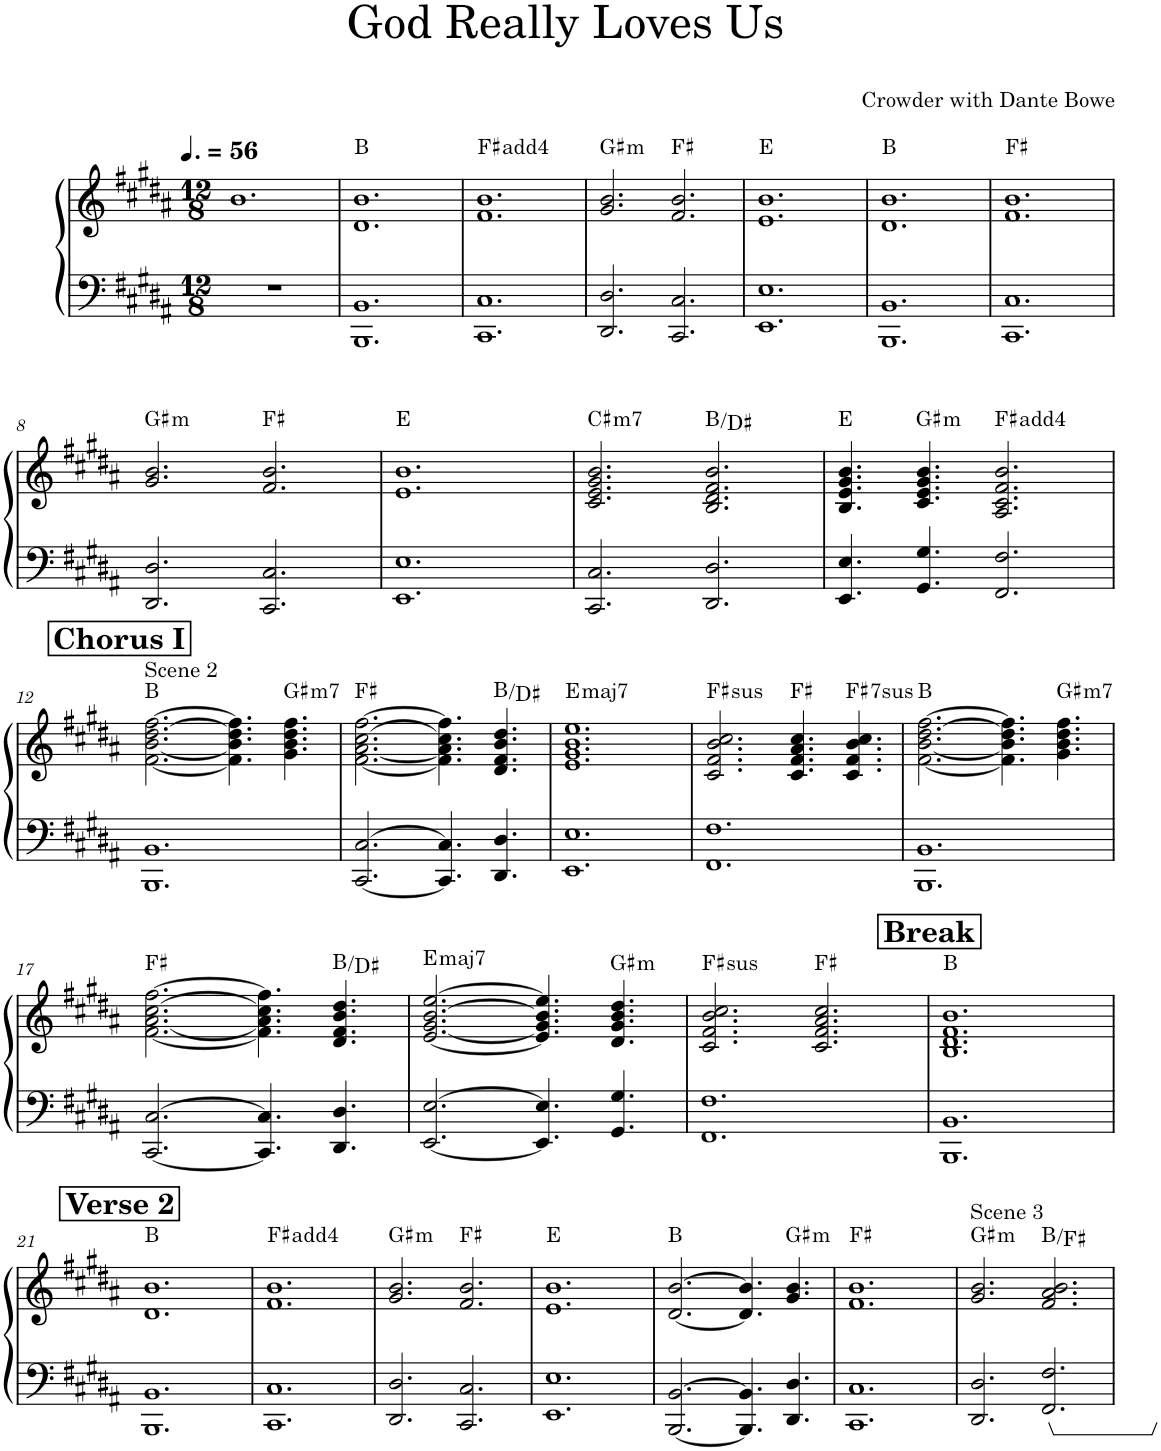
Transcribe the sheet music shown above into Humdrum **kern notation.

**kern	**kern	**harte
*part1	*part1	*part1
*staff2	*staff1	*
*I"Atmosphere Synthesizer	*	*
*I'Synth.	*	*
*clefF4	*clefG2	*
*k[f#c#g#d#a#]	*k[f#c#g#d#a#]	*
*M12/8	*M12/8	*
*MM84	*MM84	*
=1	=1	=1
1.r	1.b	.
=2	=2	=2
1.BBB 1.BB	1.d# 1.b	B:maj
=3	=3	=3
1.CC# 1.C#	1.f# 1.b	F#:maj(4)
=4	=4	=4
!	!	!LO:H:kt=m
2.DD#/ 2.D#/	2.g#/ 2.b/	G#:min
2.CC#/ 2.C#/	2.f#/ 2.b/	F#:maj
=5	=5	=5
1.EE 1.E	1.e 1.b	E:maj
=6	=6	=6
1.BBB 1.BB	1.d# 1.b	B:maj
=7	=7	=7
1.CC# 1.C#	1.f# 1.b	F#:maj
!!LO:LB:g=z
=8	=8	=8
!	!	!LO:H:kt=m
2.DD#/ 2.D#/	2.g#/ 2.b/	G#:min
2.CC#/ 2.C#/	2.f#/ 2.b/	F#:maj
=9	=9	=9
1.EE 1.E	1.e 1.b	E:maj
=10	=10	=10
!	!	!LO:H:kt=m7
2.CC#/ 2.C#/	2.c#/ 2.e/ 2.g#/ 2.b/	C#:min7
2.DD#/ 2.D#/	2.B/ 2.d#/ 2.f#/ 2.b/	B:maj/3
=11	=11	=11
4.EE/ 4.E/	4.B/ 4.e/ 4.g#/ 4.b/	E:maj
!	!	!LO:H:kt=m
4.GG#/ 4.G#/	4.c#/ 4.e/ 4.g#/ 4.b/	G#:min
2.FF#/ 2.F#/	2.A#/ 2.c#/ 2.f#/ 2.b/	F#:maj(4)
!!LO:LB:g=z
!!LO:REH:place=s1:a:B:cj:fs=14:t=Chorus I
=12	=12	=12
!	!LO:TX:a:t=Scene 2	!
1.BBB 1.BB	[2.f#\ [2.b\ [2.dd#\ [2.ff#\	B:maj
.	4.f#\] 4.b\] 4.dd#\] 4.ff#\]	.
!	!	!LO:H:kt=m7
.	4.g#\ 4.b\ 4.dd#\ 4.ff#\	G#:min7
=13	=13	=13
[2.CC#/ [2.C#/	[2.f#\ [2.a#\ [2.cc#\ [2.ff#\	F#:maj
4.CC#/] 4.C#/]	4.f#\] 4.a#\] 4.cc#\] 4.ff#\]	.
4.DD#/ 4.D#/	4.d#/ 4.f#/ 4.b/ 4.dd#/	B:maj/3
=14	=14	=14
!	!	!LO:H:kt=maj7
1.EE 1.E	1.e 1.g# 1.b 1.ee	E:maj7
=15	=15	=15
!	!	!LO:H:kt=sus
1.FF# 1.F#	2.c#/ 2.f#/ 2.b/ 2.cc#/	F#:sus4
.	4.c#/ 4.f#/ 4.a#/ 4.cc#/	F#:maj
!	!	!LO:H:kt=7sus
.	4.c#/ 4.f#/ 4.b/ 4.cc#/	F#:sus4(7)
=16	=16	=16
1.BBB 1.BB	[2.f#\ [2.b\ [2.dd#\ [2.ff#\	B:maj
.	4.f#\] 4.b\] 4.dd#\] 4.ff#\]	.
!	!	!LO:H:kt=m7
.	4.g#\ 4.b\ 4.dd#\ 4.ff#\	G#:min7
!!LO:LB:g=z
=17	=17	=17
[2.CC#/ [2.C#/	[2.f#\ [2.a#\ [2.cc#\ [2.ff#\	F#:maj
4.CC#/] 4.C#/]	4.f#\] 4.a#\] 4.cc#\] 4.ff#\]	.
4.DD#/ 4.D#/	4.d#/ 4.f#/ 4.b/ 4.dd#/	B:maj/3
=18	=18	=18
!	!	!LO:H:kt=maj7
[2.EE/ [2.E/	[2.e/ [2.g#/ [2.b/ [2.ee/	E:maj7
4.EE/] 4.E/]	4.e/] 4.g#/] 4.b/] 4.ee/]	.
!	!	!LO:H:kt=m
4.GG#/ 4.G#/	4.d#/ 4.g#/ 4.b/ 4.dd#/	G#:min
=19	=19	=19
!	!	!LO:H:kt=sus
1.FF# 1.F#	2.c#/ 2.f#/ 2.b/ 2.cc#/	F#:sus4
.	2.c#/ 2.f#/ 2.a#/ 2.cc#/	F#:maj
!!LO:REH:place=s1:a:B:cj:fs=14:t=Break
=20	=20	=20
1.BBB 1.BB	1.B 1.d# 1.f# 1.b	B:maj
!!LO:LB:g=z
!!LO:REH:place=s1:a:B:cj:fs=14:t=Verse 2
=21	=21	=21
1.BBB 1.BB	1.d# 1.b	B:maj
=22	=22	=22
1.CC# 1.C#	1.f# 1.b	F#:maj(4)
=23	=23	=23
!	!	!LO:H:kt=m
2.DD#/ 2.D#/	2.g#/ 2.b/	G#:min
2.CC#/ 2.C#/	2.f#/ 2.b/	F#:maj
=24	=24	=24
1.EE 1.E	1.e 1.b	E:maj
=25	=25	=25
[2.BBB/ [2.BB/	[2.d#/ [2.b/	B:maj
4.BBB/] 4.BB/]	4.d#/] 4.b/]	.
!	!	!LO:H:kt=m
4.DD#/ 4.D#/	4.g#/ 4.b/	G#:min
=26	=26	=26
1.CC# 1.C#	1.f# 1.b	F#:maj
=27	=27	=27
!	!LO:TX:a:t=Scene 3	!LO:H:kt=m
2.DD#/ 2.D#/	2.g#/ 2.b/	G#:min
2.FF#/ 2.F#/	2.f#/ 2.a#/ 2.b/	B:maj/5
=	=	=
*-	*-	*-
